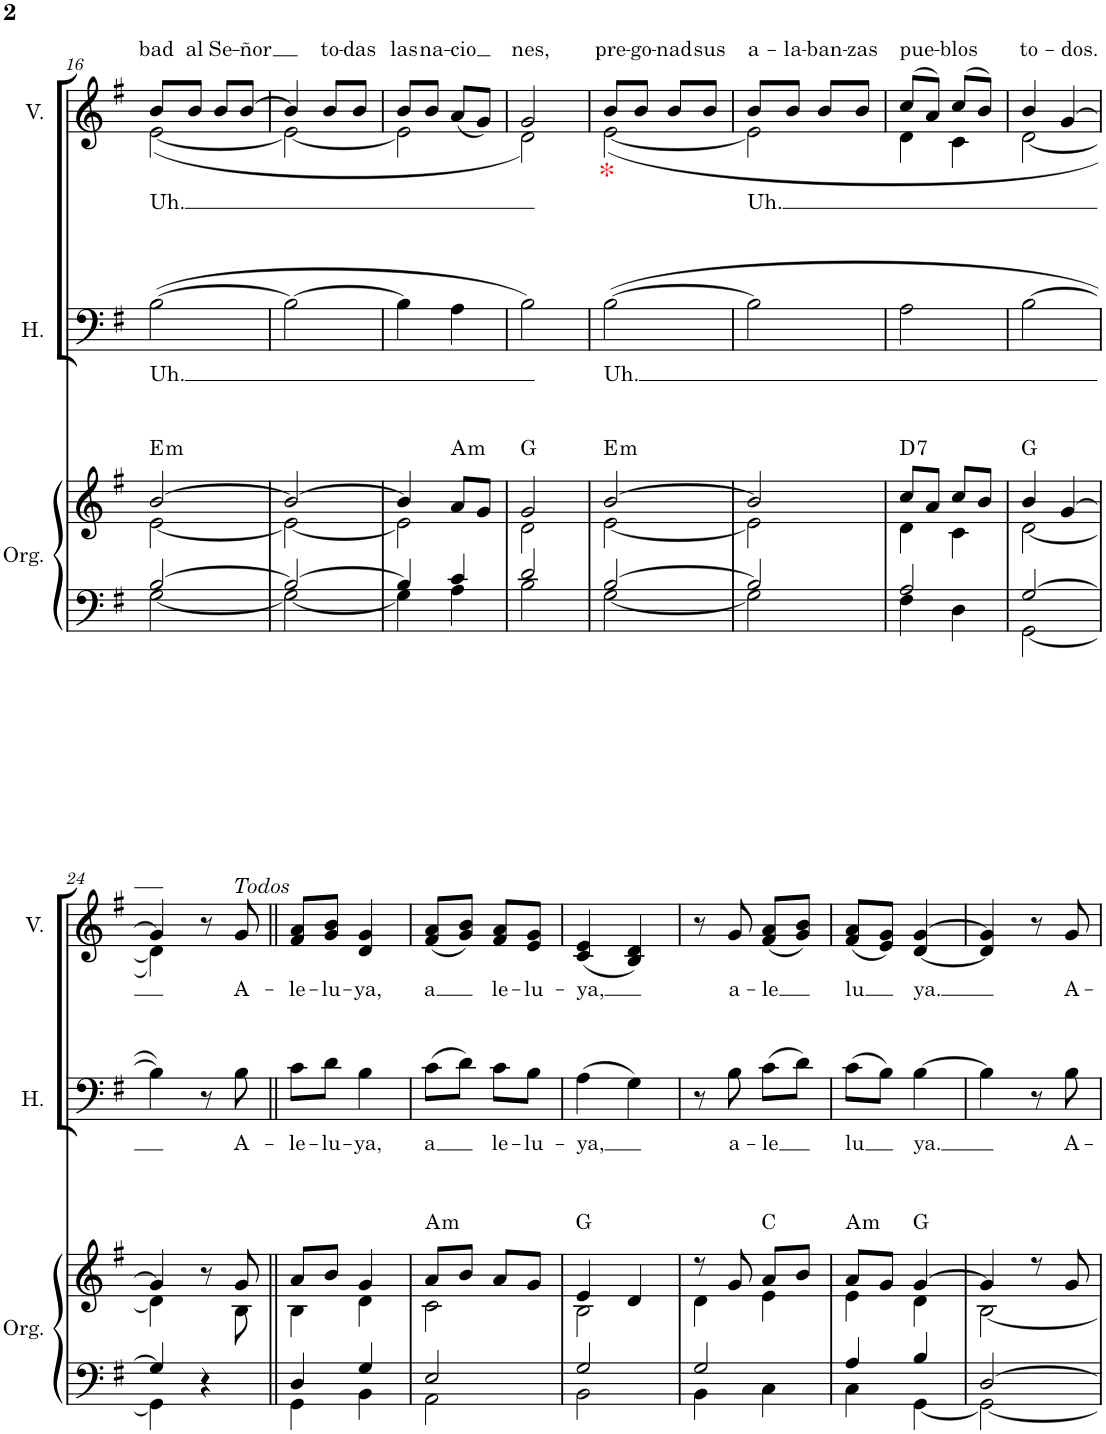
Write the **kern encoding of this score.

**kern	**kern	**harte	**kern	**text	**kern	**text
*part3	*part3	*part3	*part2	*part2	*part1	*part1
*staff4	*staff3	*	*staff2	*staff2	*staff1	*staff1
*I"Órgano	*	*	*I"Hombres	*	*I"Mujeres	*
*	*	*	*I'H.	*	*	*
!!LO:PB:g=z
*clefF4	*clefG2	*	*clefF4	*	*clefG2	*
*k[f#]	*k[f#]	*	*k[f#]	*	*k[f#]	*
*M2/4	*M2/4	*	*M2/4	*	*M2/4	*
=16	=16	=16	=16	=16	=16	=16
*^	*^	*	*	*	*	*
!	!	!	!	!	!	!LO:LY:b	!	!LO:LY:a
*	*	*	*	*	*	*	*^	*
!	!	!	!	!LO:H:kt=m	!	!	!	!	!LO:LY:b
[2B/	[2G\	[2b/	[2e\	E:min	([2B\	Uh.	8b/L	([2e\	Uh.
!	!	!	!	!	!	!	!	!	!LO:LY:a
.	.	.	.	.	.	.	8b/J	.	al
!	!	!	!	!	!	!	!	!	!LO:LY:a
.	.	.	.	.	.	.	8b/L	.	Se-
!	!	!	!	!	!	!	!	!	!LO:LY:a
.	.	.	.	.	.	.	[8b/J	.	-ñor
=17	=17	=17	=17	=17	=17	=17	=17	=17	=17
2B/_	2G\_	2b/_	2e\_	.	2B\_	.	4b/]	2e\_	.
!	!	!	!	!	!	!	!	!	!LO:LY:a
.	.	.	.	.	.	.	8b/L	.	to-
!	!	!	!	!	!	!	!	!	!LO:LY:a
.	.	.	.	.	.	.	8b/J	.	-das
=18	=18	=18	=18	=18	=18	=18	=18	=18	=18
!	!	!	!	!	!	!	!	!	!LO:LY:a
4B/]	4G\]	4b/]	2e\]	.	4B\]	.	8b/L	2e\]	las
!	!	!	!	!	!	!	!	!	!LO:LY:a
.	.	.	.	.	.	.	8b/J	.	na-
!	!	!	!	!LO:H:kt=m	!	!	!	!	!LO:LY:a
4c/	4A\	8a/L	.	A:min	4A\	.	(<8a/L	.	-cio
.	.	8g/J	.	.	.	.	8g/J)	.	.
=19	=19	=19	=19	=19	=19	=19	=19	=19	=19
!	!	!	!	!	!	!	!	!	!LO:LY:a
2d/	2B\	2g/	2d\	G:maj	2B\)	.	2g/	2d\)	nes,
=20	=20	=20	=20	=20	=20	=20	=20	=20	=20
!	!	!	!	!LO:H:kt=m	!	!LO:LY:b	!	!	!LO:LY:a
[2B/	[2G\	[2b/	[2e\	E:min	([2B\	Uh.	8b/L	([2e\	pre-
!	!	!	!	!	!	!	!LO:TX:b:color=#FF0000:t=*	!	!
!	!	!	!	!	!	!	!	!	!LO:LY:a
.	.	.	.	.	.	.	8b/J	.	-go-
!	!	!	!	!	!	!	!	!	!LO:LY:a
.	.	.	.	.	.	.	8b/L	.	-nad
!	!	!	!	!	!	!	!	!	!LO:LY:a
.	.	.	.	.	.	.	8b/J	.	sus
=21	=21	=21	=21	=21	=21	=21	=21	=21	=21
!	!	!	!	!	!	!	!	!	!LO:LY:a
!	!	!	!	!	!	!	!	!	!LO:LY:b
2B/]	2G\]	2b/]	2e\]	.	2B\]	.	8b/L	2e\]	Uh.
!	!	!	!	!	!	!	!	!	!LO:LY:a
.	.	.	.	.	.	.	8b/J	.	-la-
!	!	!	!	!	!	!	!	!	!LO:LY:a
.	.	.	.	.	.	.	8b/L	.	-ban-
!	!	!	!	!	!	!	!	!	!LO:LY:a
.	.	.	.	.	.	.	8b/J	.	-zas
=22	=22	=22	=22	=22	=22	=22	=22	=22	=22
!	!	!	!	!LO:H:kt=7	!	!	!	!	!LO:LY:a
2A/	4F#\	8cc/L	4d\	D:7	2A\	.	(8cc/L	4d\	pue-
.	.	8a/J	.	.	.	.	8a/J)	.	.
!	!	!	!	!	!	!	!	!	!LO:LY:a
.	4D\	8cc/L	4c\	.	.	.	(8cc/L	4c\	-blos
.	.	8b/J	.	.	.	.	8b/J)	.	.
=23	=23	=23	=23	=23	=23	=23	=23	=23	=23
!	!	!	!	!	!	!	!	!	!LO:LY:a
[2G/	[2GG\	4b/	[2d\	G:maj	[2B\	.	4b/	[2d\	to-
!	!	!	!	!	!	!	!	!	!LO:LY:a
.	.	[4g/	.	.	.	.	[4g/	.	-dos.
!!LO:LB:g=z	!!
=24	=24	=24	=24	=24	=24	=24	=24	=24	=24
4G/]	4GG\]	4g/]	4d\]	.	4B\])	.	4g/]	4d\])	.
4r	4ryy	8r	8ryy	.	8r	.	8r	4ryy	.
!	!	!	!	!	!	!	!LO:TX:a:i:t=Todos	!	!
!	!	!	!	!	!	!LO:LY:b	!	!	!LO:LY:b
.	.	8g/	8B\	.	8B\	A-	8g/	.	A-
*	*	*	*	*	*	*	*v	*v	*
=25||	=25||	=25||	=25||	=25||	=25||	=25||	=25||	=25||
!	!	!	!	!	!	!LO:LY:b	!	!LO:LY:b
4D/	4GG\	8a/L	4B\	.	8c\L	-le-	8f#/ 8a/L	-le-
!	!	!	!	!	!	!LO:LY:b	!	!LO:LY:b
.	.	8b/J	.	.	8d\J	-lu-	8g/ 8b/J	-lu-
!	!	!	!	!	!	!LO:LY:b	!	!LO:LY:b
4G/	4BB\	4g/	4d\	.	4B\	-ya,	4d/ 4g/	-ya,
=26	=26	=26	=26	=26	=26	=26	=26	=26
!	!	!	!	!LO:H:kt=m	!	!LO:LY:b	!	!LO:LY:b
2E/	2AA\	8a/L	2c\	A:min	(8c\L	a	(8f#/ 8a/L	a
.	.	8b/J	.	.	8d\J)	.	8g/ 8b/J)	.
!	!	!	!	!	!	!LO:LY:b	!	!LO:LY:b
.	.	8a/L	.	.	8c\L	le-	8f#/ 8a/L	le-
!	!	!	!	!	!	!LO:LY:b	!	!LO:LY:b
.	.	8g/J	.	.	8B\J	-lu-	8e/ 8g/J	-lu-
=27	=27	=27	=27	=27	=27	=27	=27	=27
!	!	!	!	!	!	!LO:LY:b	!	!LO:LY:b
2G/	2BB\	4e/	2B\	G:maj	(4A\	-ya,	(4c/ 4e/	-ya,
.	.	4d/	.	.	4G\)	.	4B/ 4d/)	.
=28	=28	=28	=28	=28	=28	=28	=28	=28
2G/	4BB\	8r	4d\	.	8r	.	8r	.
!	!	!	!	!	!	!LO:LY:b	!	!LO:LY:b
.	.	8g/	.	.	8B\	a-	8g/	a-
!	!	!	!	!	!	!LO:LY:b	!	!LO:LY:b
.	4C\	8a/L	4e\	C:maj	(8c\L	-le	(8f#/ 8a/L	-le
.	.	8b/J	.	.	8d\J)	.	8g/ 8b/J)	.
=29	=29	=29	=29	=29	=29	=29	=29	=29
!	!	!	!	!LO:H:kt=m	!	!LO:LY:b	!	!LO:LY:b
4A/	4C\	8a/L	4e\	A:min	(8c\L	lu	(8f#/ 8a/L	lu
.	.	8g/J	.	.	8B\J)	.	8e/ 8g/J)	.
!	!	!	!	!	!	!LO:LY:b	!	!LO:LY:b
4B/	[4GG\	[4g/	4d\	G:maj	[4B\	ya.	[4d/ [4g/	ya.
=30	=30	=30	=30	=30	=30	=30	=30	=30
[2D/	2GG\_	4g/]	[2B\	.	4B\]	.	4d/] 4g/]	.
.	.	8r	.	.	8r	.	8r	.
!	!	!	!	!	!	!LO:LY:b	!	!LO:LY:b
.	.	8g/	.	.	8B\	A-	8g/	A-
*v	*v	*	*	*	*	*	*	*
*	*v	*v	*	*	*	*	*
=	=	=	=	=	=	=
*-	*-	*-	*-	*-	*-	*-
